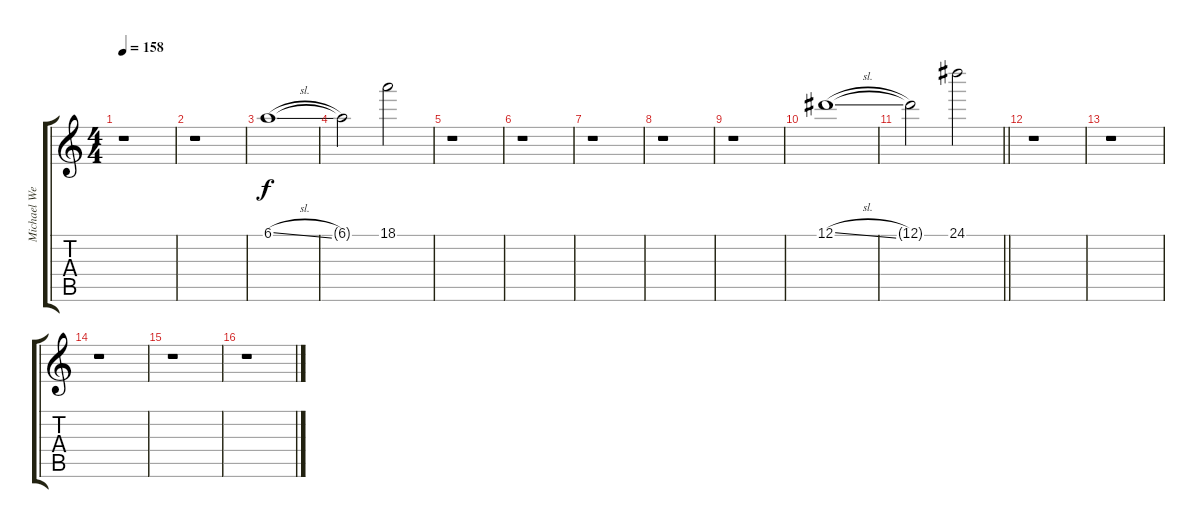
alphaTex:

\track ("Michael Weikath" "Michael We") {instrument distortionguitar}
\staff {score tabs}
\tuning (Eb4 Bb3 Gb3 Db3 Ab2 Db2) {hide}
\ts (4 4)
\tempo 158
\clef g2
\ks c
r.1{dy f} |
r.1 |
6.1{sl}.1 |
6.1{t}.2 18.1.2 |
r.1 |
r.1 |
r.1 |
r.1 |
r.1 |
12.1{sl}.1 |
\barLineRight lightlight
12.1{t}.2 24.1.2 |
\section ("" "")
r.1 |
r.1 |
r.1 |
r.1 |
r.1
